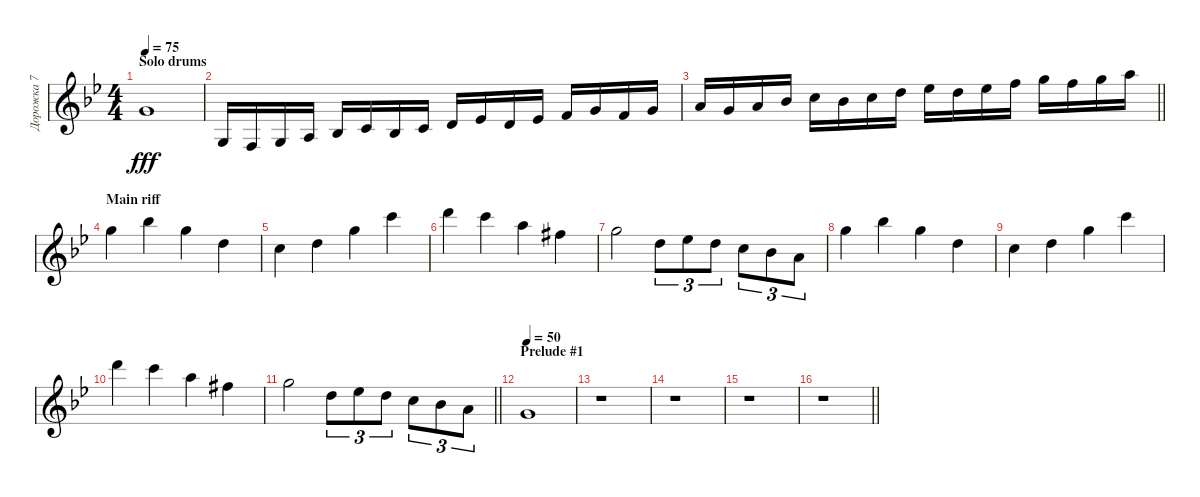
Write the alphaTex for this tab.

\track ("Дорожка 7" "Дорожка 7") {instrument distortionguitar}
\staff {score}
\tuning (E4 B3 G3 D3 A2 D2) {hide}
\ts (4 4)
\section ("" "Solo drums")
\tempo 75
\clef g2
\ks gminor
0.3.1{dy fff} |
5.6.16 3.6.16 5.6.16 0.5.16 1.5.16 3.5.16 1.5.16 3.5.16 0.4.16 1.4.16 0.4.16 1.4.16 3.4.16 0.3.16 3.4.16 0.3.16 |
\barLineRight lightlight
2.3.16 0.3.16 2.3.16 3.3.16 1.2.16 3.3.16 1.2.16 3.2.16 4.2.16 3.2.16 4.2.16 1.1.16 3.1.16 1.1.16 3.1.16 5.1.16 |
\section ("" "Main riff")
3.1.4 6.1.4 3.1.4 3.2.4 |
1.2.4 3.2.4 3.1.4 8.1.4 |
10.1.4 8.1.4 10.2.4 7.2{acc #}.4 |
8.2.2 7.3.8{tu (3 2)} 8.3.8{tu (3 2)} 7.3.8{tu (3 2)} 5.3.8{tu (3 2)} 3.3.8{tu (3 2)} 2.3.8{tu (3 2)} |
3.1.4 6.1.4 3.1.4 3.2.4 |
1.2.4 3.2.4 3.1.4 8.1.4 |
10.1.4 8.1.4 10.2.4 7.2{acc #}.4 |
\barLineRight lightlight
8.2.2 7.3.8{tu (3 2)} 8.3.8{tu (3 2)} 7.3.8{tu (3 2)} 5.3.8{tu (3 2)} 3.3.8{tu (3 2)} 2.3.8{tu (3 2)} |
\section ("" "Prelude #1")
\tempo 50
0.3.1 |
r.1 |
r.1 |
r.1 |
\barLineRight lightlight
r.1
